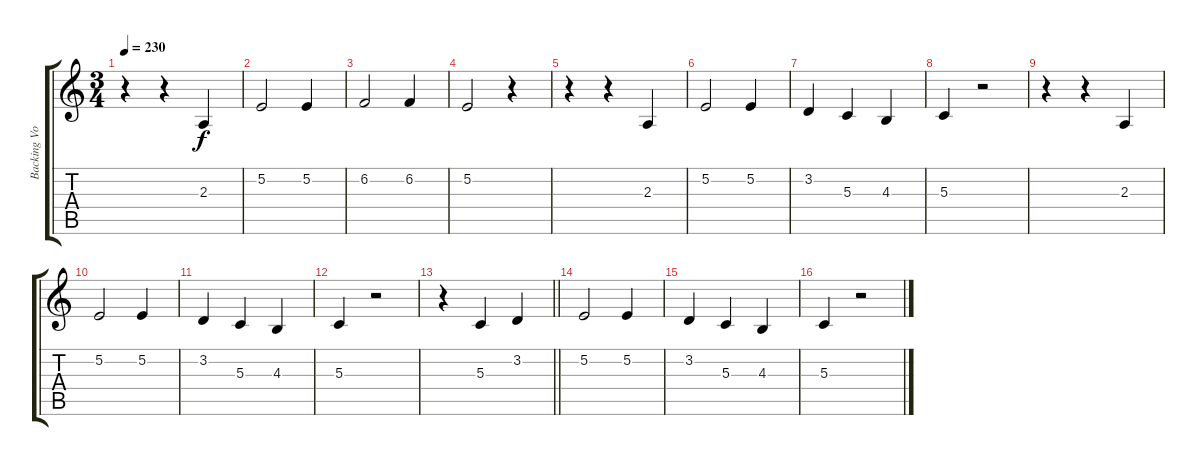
\track ("Backing Vocals" "Backing Vo") {instrument lead6voice}
\staff {score tabs}
\tuning (E4 B3 G3 D3 A2 E2) {hide}
\ts (3 4)
\tempo 230
\clef g2
\ks c
r.4{dy f} r.4 2.3.4 |
5.2.2 5.2.4 |
6.2.2 6.2.4 |
5.2.2 r.4 |
r.4 r.4 2.3.4 |
5.2.2 5.2.4 |
3.2.4 5.3.4 4.3.4 |
5.3.4 r.2 |
r.4 r.4 2.3.4 |
5.2.2 5.2.4 |
3.2.4 5.3.4 4.3.4 |
5.3.4 r.2 |
\barLineRight lightlight
r.4 5.3.4 3.2.4 |
\section ("" "")
5.2.2 5.2.4 |
3.2.4 5.3.4 4.3.4 |
5.3.4 r.2
